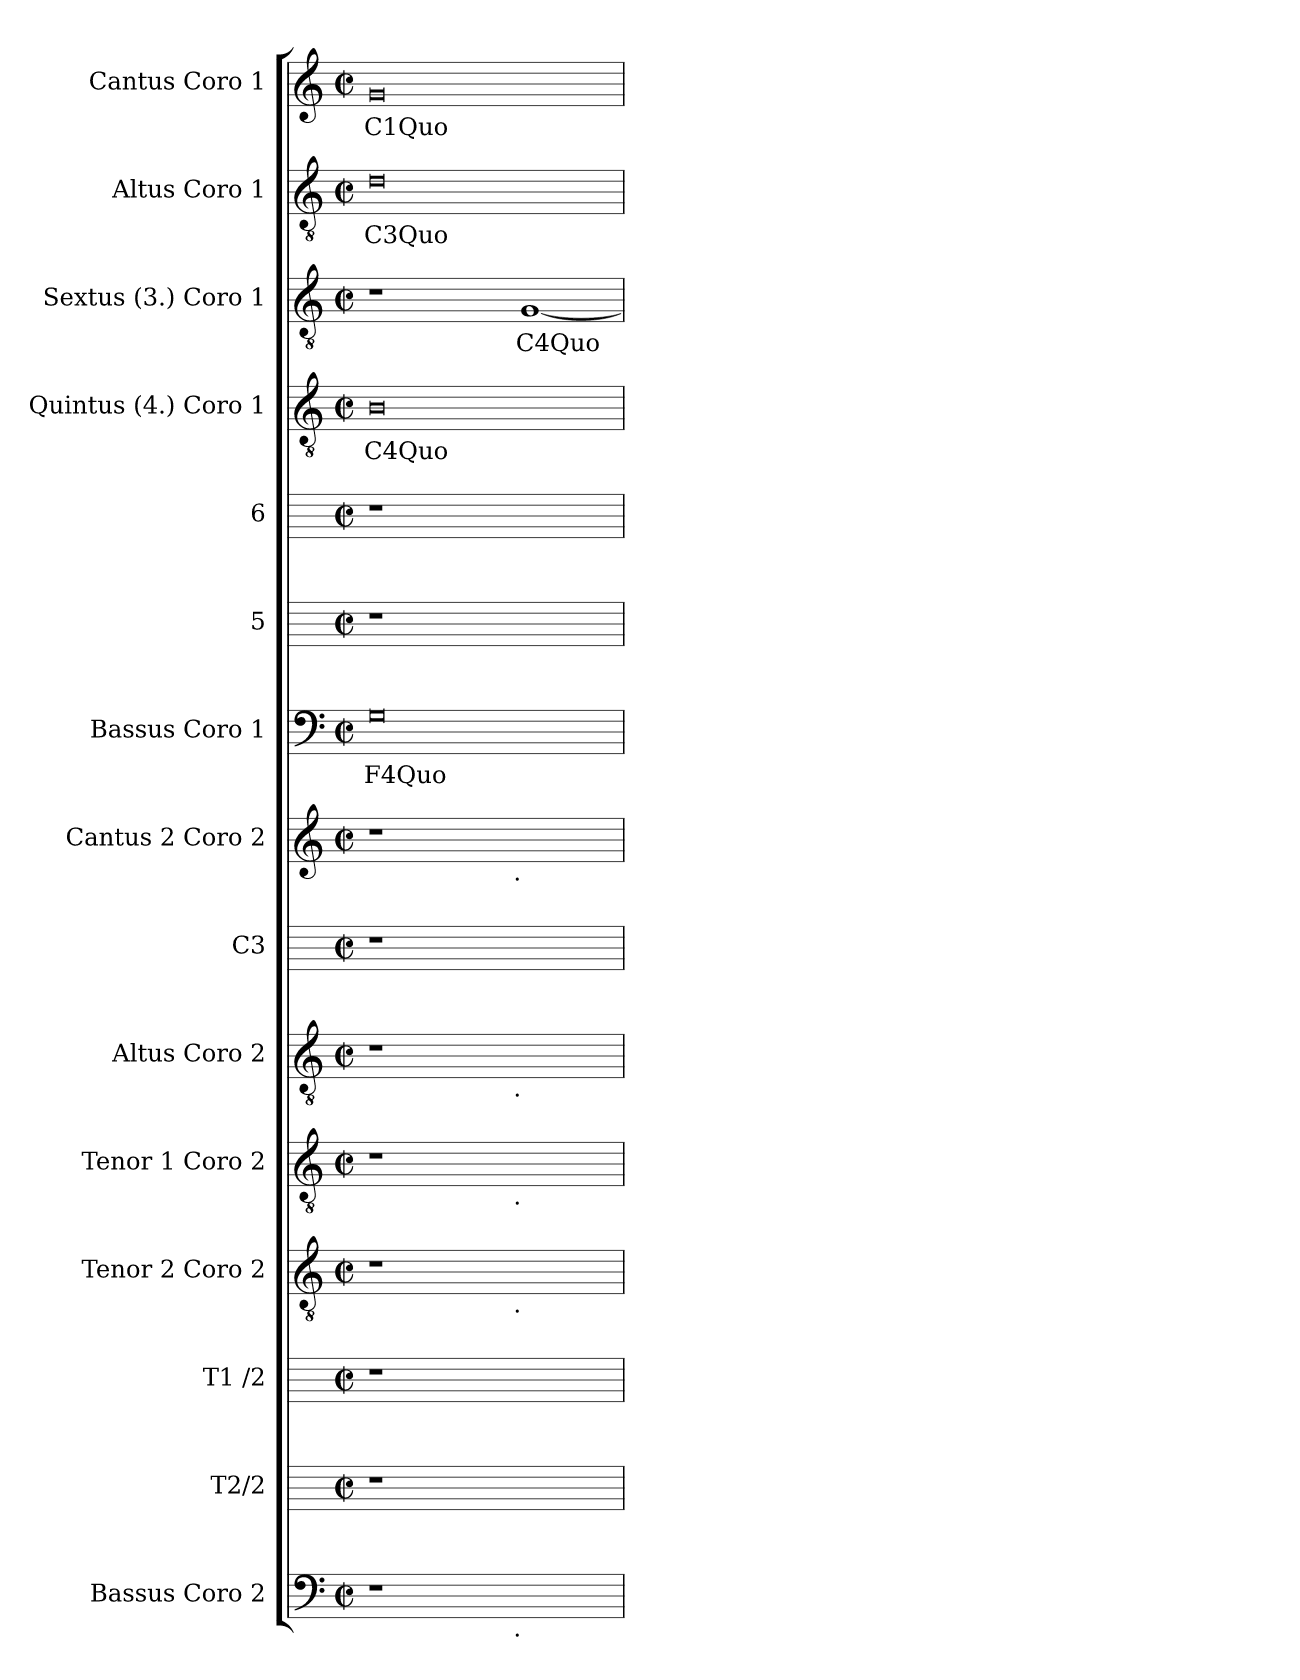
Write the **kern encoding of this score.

**kern	**kern	**kern	**kern	**kern	**kern	**kern	**kern	**kern	**text	**kern	**kern	**kern	**text	**kern	**text	**kern	**text	**kern	**text
*part15	*part14	*part13	*part12	*part11	*part10	*part9	*part8	*part7	*part7	*part6	*part5	*part4	*part4	*part3	*part3	*part2	*part2	*part1	*part1
*staff15	*staff14	*staff13	*staff12	*staff11	*staff10	*staff9	*staff8	*staff7	*staff7	*staff6	*staff5	*staff4	*staff4	*staff3	*staff3	*staff2	*staff2	*staff1	*staff1
*I"Bassus  Coro 2	*I"T2/2	*I"T1 /2	*I"Tenor 2  Coro 2	*I"Tenor 1  Coro 2	*I"Altus  Coro 2	*I"C3	*I"Cantus 2  Coro 2	*I"Bassus  Coro 1	*	*I"5	*I"6	*I"Quintus (4.)  Coro 1	*	*I"Sextus (3.)  Coro 1	*	*I"Altus  Coro 1	*	*I"Cantus  Coro 1	*
*I'B2	*I'T2/2	*I'T1 /2	*	*	*I'A2	*I'C3	*	*I'B1	*	*	*	*	*	*	*	*I'A1	*	*I'C1	*
!!LO:PB:g=z
*stria5	*stria5	*stria5	*stria5	*stria5	*stria5	*stria5	*stria5	*stria5	*	*stria5	*stria5	*stria5	*	*stria5	*	*stria5	*	*stria5	*
*clefF4	*	*	*clefGv2	*clefGv2	*clefGv2	*	*clefG2	*clefF4	*	*	*	*clefGv2	*	*clefGv2	*	*clefGv2	*	*clefG2	*
*k[]	*k[]	*k[]	*k[]	*k[]	*k[]	*k[]	*k[]	*k[]	*	*k[]	*k[]	*k[]	*	*k[]	*	*k[]	*	*k[]	*
*C:	*C:	*C:	*C:	*C:	*C:	*C:	*C:	*C:	*	*C:	*C:	*C:	*	*C:	*	*C:	*	*C:	*
*M2/2	*M2/2	*M2/2	*M2/2	*M2/2	*M2/2	*M2/2	*M2/2	*M2/2	*	*M2/2	*M2/2	*M2/2	*	*M2/2	*	*M2/2	*	*M2/2	*
*met(c|)	*met(c|)	*met(c|)	*met(c|)	*met(c|)	*met(c|)	*met(c|)	*met(c|)	*met(c|)	*	*met(c|)	*met(c|)	*met(c|)	*	*met(c|)	*	*met(c|)	*	*met(c|)	*
=1	=1	=1	=1	=1	=1	=1	=1	=1	=1	=1	=1	=1	=1	=1	=1	=1	=1	=1	=1
!	!	!	!	!	!	!	!	!	!LO:LY:b:rj	!	!	!	!LO:LY:b:rj	!	!	!	!LO:LY:b:rj	!	!LO:LY:b:rj
*^	*	*	*^	*^	*^	*	*^	*	*	*	*	*	*	*	*	*	*	*	*
1r	2ryy	1r	1r	1r	2ryy	1r	2ryy	1r	2ryy	1r	1r	2ryy	0G	F4Quo	1r	1r	0B	C4Quo	1r	.	0d	C3Quo	0g	C1Quo
.	4ryy	.	.	.	4ryy	.	4ryy	.	4ryy	.	.	4ryy	.	.	.	.	.	.	.	.	.	.	.	.
.	8...ryy	.	.	.	8...ryy	.	8...ryy	.	8...ryy	.	.	8...ryy	.	.	.	.	.	.	.	.	.	.	.	.
!	!	!	!	!	!	!	!	!	!	!	!	!LO:TX:b:t=.	!	!	!	!	!	!	!	!	!	!	!	!
!	!	!	!	!	!	!	!	!	!LO:TX:b:t=.	!	!	!	!	!	!	!	!	!	!	!	!	!	!	!
!	!	!	!	!	!	!	!LO:TX:b:t=.	!	!	!	!	!	!	!	!	!	!	!	!	!	!	!	!	!
!	!	!	!	!	!LO:TX:b:t=.	!	!	!	!	!	!	!	!	!	!	!	!	!	!	!	!	!	!	!
!	!LO:TX:b:t=.	!	!	!	!	!	!	!	!	!	!	!	!	!	!	!	!	!	!	!	!	!	!	!
.	1ryy	.	.	.	1ryy	.	1ryy	.	1ryy	.	.	1ryy	.	.	.	.	.	.	.	.	.	.	.	.
!	!	!	!	!	!	!	!	!	!	!	!	!	!	!	!	!	!	!	!	!LO:LY:b:rj	!	!	!	!
1ryy	.	1ryy	1ryy	1ryy	.	1ryy	.	1ryy	.	1ryy	1ryy	.	.	.	1ryy	1ryy	.	.	[<1G	C4Quo	.	.	.	.
.	64ryy	.	.	.	64ryy	.	64ryy	.	64ryy	.	.	64ryy	.	.	.	.	.	.	.	.	.	.	.	.
*	*	*	*	*v	*v	*	*	*v	*v	*	*v	*v	*	*	*	*	*	*	*	*	*	*	*	*
*v	*v	*	*	*	*v	*v	*	*	*	*	*	*	*	*	*	*	*	*	*	*	*
=	=	=	=	=	=	=	=	=	=	=	=	=	=	=	=	=	=	=	=
*-	*-	*-	*-	*-	*-	*-	*-	*-	*-	*-	*-	*-	*-	*-	*-	*-	*-	*-	*-
